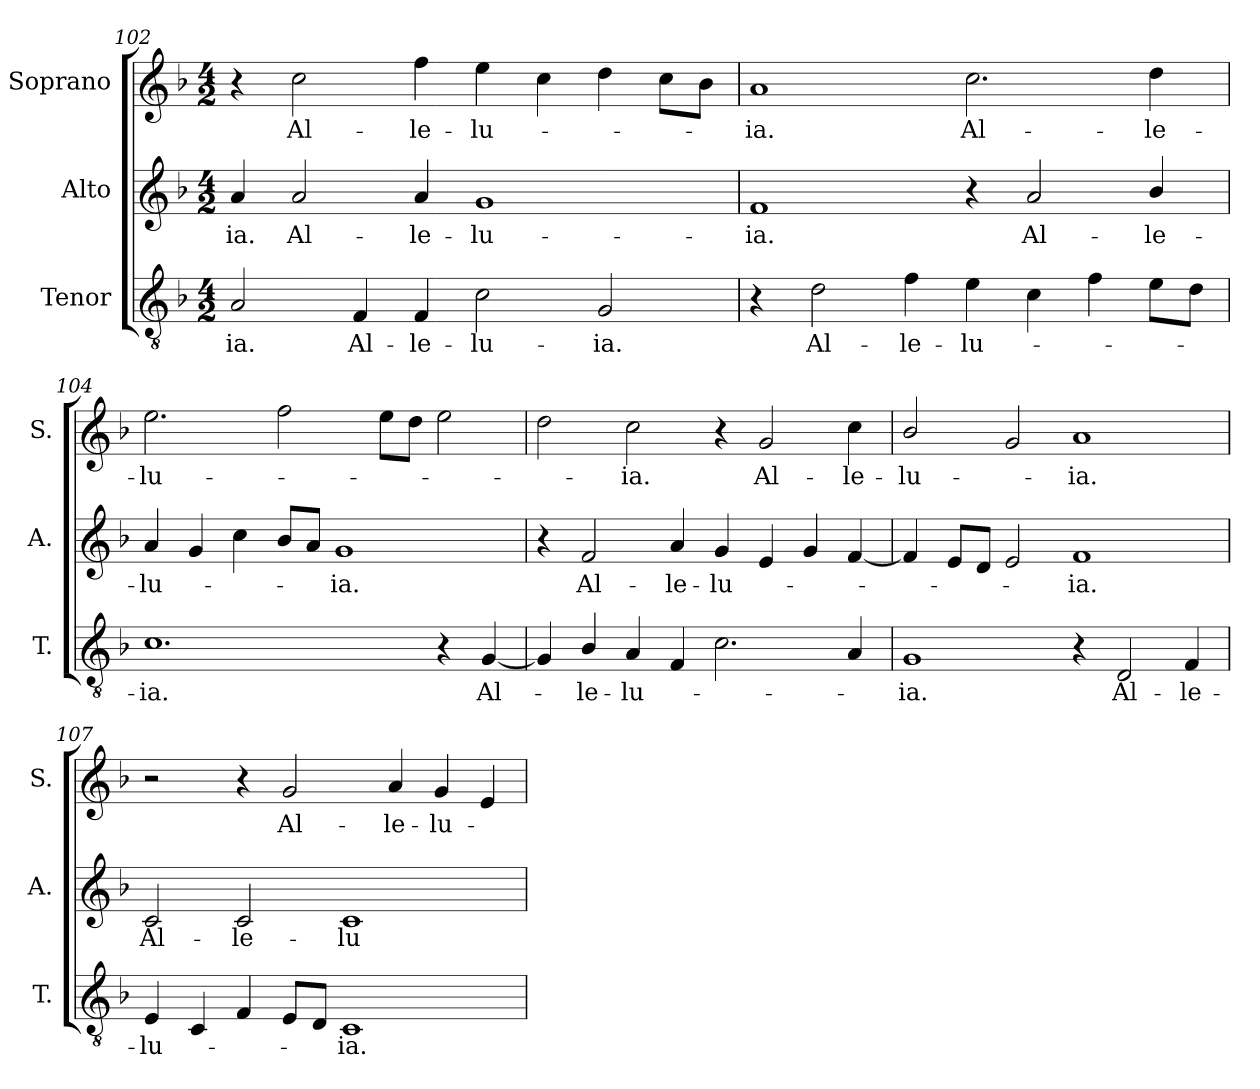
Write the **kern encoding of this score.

**kern	**text	**kern	**text	**kern	**text
*part3	*part3	*part2	*part2	*part1	*part1
*staff3	*staff3	*staff2	*staff2	*staff1	*staff1
*I"Tenor	*	*I"Alto	*	*I"Soprano	*
*I'T.	*	*I'A.	*	*I'S.	*
*clefGv2	*	*clefG2	*	*clefG2	*
*ITrd7c12	*	*	*	*	*
*k[b-]	*	*k[b-]	*	*k[b-]	*
*F:	*	*F:	*	*F:	*
*M4/2	*	*M4/2	*	*M4/2	*
=102	=102	=102	=102	=102	=102
!	!LO:LY:b:color=#000000	!	!	!	!
!	!	!	!LO:LY:b:color=#000000	!	!
2AAi/	-ia.	4ai/	-ia.	4r	.
!	!	!	!LO:LY:b:color=#000000	!	!
!	!	!	!	!	!LO:LY:b:color=#000000
.	.	2ai/	Al-	2cci\	Al-
!	!LO:LY:b:color=#000000	!	!	!	!
4FFi/	Al-	.	.	.	.
!	!LO:LY:b:color=#000000	!	!	!	!
!	!	!	!LO:LY:b:color=#000000	!	!
!	!	!	!	!	!LO:LY:b:color=#000000
4FFi/	-le-	4ai/	-le-	4ffi\	-le-
!	!LO:LY:b:color=#000000	!	!	!	!
!	!	!	!LO:LY:b:color=#000000	!	!
!	!	!	!	!	!LO:LY:b:color=#000000
2Ci\	-lu-	1gi	-lu-	4eei\	-lu-
.	.	.	.	4cci\	.
!	!LO:LY:b:color=#000000	!	!	!	!
2GGi/	-ia.	.	.	4ddi\	.
.	.	.	.	8cci\L	.
.	.	.	.	8b-i\J	.
=103	=103	=103	=103	=103	=103
!	!	!	!LO:LY:b:color=#000000	!	!
!	!	!	!	!	!LO:LY:b:color=#000000
4r	.	1fi	-ia.	1ai	-ia.
!	!LO:LY:b:color=#000000	!	!	!	!
2Di\	Al-	.	.	.	.
!	!LO:LY:b:color=#000000	!	!	!	!
4Fi\	-le-	.	.	.	.
!	!LO:LY:b:color=#000000	!	!	!	!
!	!	!	!	!	!LO:LY:b:color=#000000
4Ei\	-lu-	4r	.	2.cci\	Al-
!	!	!	!LO:LY:b:color=#000000	!	!
4Ci\	.	2ai/	Al-	.	.
4Fi\	.	.	.	.	.
!	!	!	!LO:LY:b:color=#000000	!	!
!	!	!	!	!	!LO:LY:b:color=#000000
8Ei\L	.	4b-i/	-le-	4ddi\	-le-
8Di\J	.	.	.	.	.
!!LO:LB:g=z
=104	=104	=104	=104	=104	=104
!	!LO:LY:b:color=#000000	!	!	!	!
!	!	!	!LO:LY:b:color=#000000	!	!
!	!	!	!	!	!LO:LY:b:color=#000000
1.Ci	-ia.	4ai/	-lu-	2.eei\	-lu-
.	.	4gi/	.	.	.
.	.	4cci\	.	.	.
.	.	8b-i/L	.	2ffi\	.
.	.	8ai/J	.	.	.
!	!	!	!LO:LY:b:color=#000000	!	!
.	.	1gi	-ia.	.	.
.	.	.	.	8eei\L	.
.	.	.	.	8ddi\J	.
4r	.	.	.	2eei\	.
!	!LO:LY:b:color=#000000	!	!	!	!
[4GGi/	Al-	.	.	.	.
=105	=105	=105	=105	=105	=105
4GGi/]	.	4r	.	2ddi\	.
!	!LO:LY:b:color=#000000	!	!	!	!
!	!	!	!LO:LY:b:color=#000000	!	!
4BB-i/	-le-	2fi/	Al-	.	.
!	!LO:LY:b:color=#000000	!	!	!	!
!	!	!	!	!	!LO:LY:b:color=#000000
4AAi/	-lu-	.	.	2cci\	-ia.
!	!	!	!LO:LY:b:color=#000000	!	!
4FFi/	.	4ai/	-le-	.	.
!	!	!	!LO:LY:b:color=#000000	!	!
2.Ci\	.	4gi/	-lu-	4r	.
!	!	!	!	!	!LO:LY:b:color=#000000
.	.	4ei/	.	2gi/	Al-
.	.	4gi/	.	.	.
!	!	!	!	!	!LO:LY:b:color=#000000
4AAi/	.	[4fi/	.	4cci\	-le-
=106	=106	=106	=106	=106	=106
!	!LO:LY:b:color=#000000	!	!	!	!
!	!	!	!	!	!LO:LY:b:color=#000000
1GGi	-ia.	4fi/]	.	2b-i/	-lu-
.	.	8ei/L	.	.	.
.	.	8di/J	.	.	.
.	.	2ei/	.	2gi/	.
!	!	!	!LO:LY:b:color=#000000	!	!
!	!	!	!	!	!LO:LY:b:color=#000000
4r	.	1fi	-ia.	1ai	-ia.
!	!LO:LY:b:color=#000000	!	!	!	!
2DDi/	Al-	.	.	.	.
!	!LO:LY:b:color=#000000	!	!	!	!
4FFi/	-le-	.	.	.	.
=107	=107	=107	=107	=107	=107
!	!LO:LY:b:color=#000000	!	!	!	!
!	!	!	!LO:LY:b:color=#000000	!	!
4EEi/	-lu-	2ci/	Al-	2r	.
4CCi/	.	.	.	.	.
!	!	!	!LO:LY:b:color=#000000	!	!
4FFi/	.	2ci/	-le-	4r	.
!	!	!	!	!	!LO:LY:b:color=#000000
8EEi/L	.	.	.	2gi/	Al-
8DDi/J	.	.	.	.	.
!	!LO:LY:b:color=#000000	!	!	!	!
!	!	!	!LO:LY:b:color=#000000	!	!
1CCi	-ia.	1ci	-lu-	.	.
!	!	!	!	!	!LO:LY:b:color=#000000
.	.	.	.	4ai/	-le-
!	!	!	!	!	!LO:LY:b:color=#000000
.	.	.	.	4gi/	-lu-
.	.	.	.	4ei/	.
=	=	=	=	=	=
*-	*-	*-	*-	*-	*-
